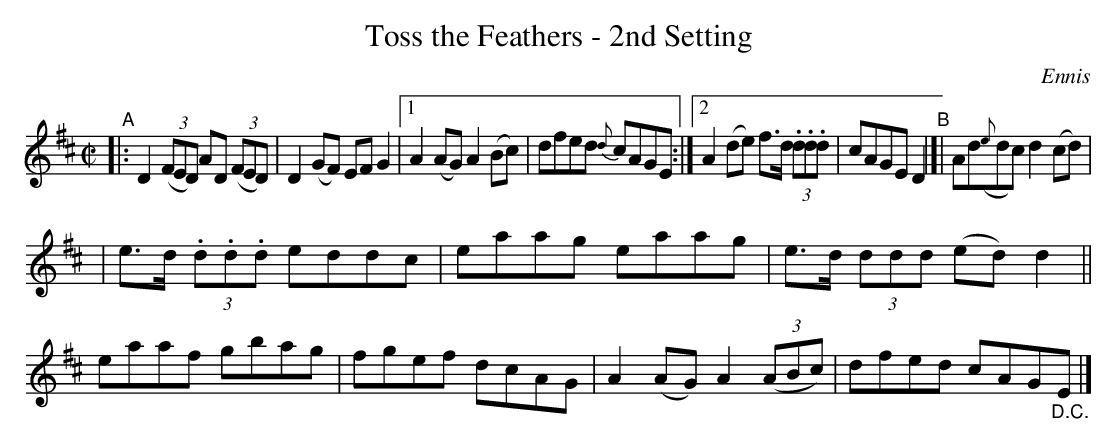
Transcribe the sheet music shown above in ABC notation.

X:1
T: Toss the Feathers - 2nd Setting
O: Ennis
M: C|
L: 1/8
K: D
"^A"\
|: D2(3(FED) AD (3(FED) | D2(GF) EFG2 |\
[1 A2(AG) A2(Bc) | dfed {d}cAGE :|\
[2 A2(de) f>d (3.d.d.d | cAGE D2 \
"^B"|[| Ad({e}dc) d2(cd) |
| e>d (3.d.d.d eddc | eaag eaag | e>d (3ddd (ed)d2 \
|| eaaf gbag | fgef dcAG | A2(AG) A2 (3(ABc) | dfed cAG"_D.C."E |]
